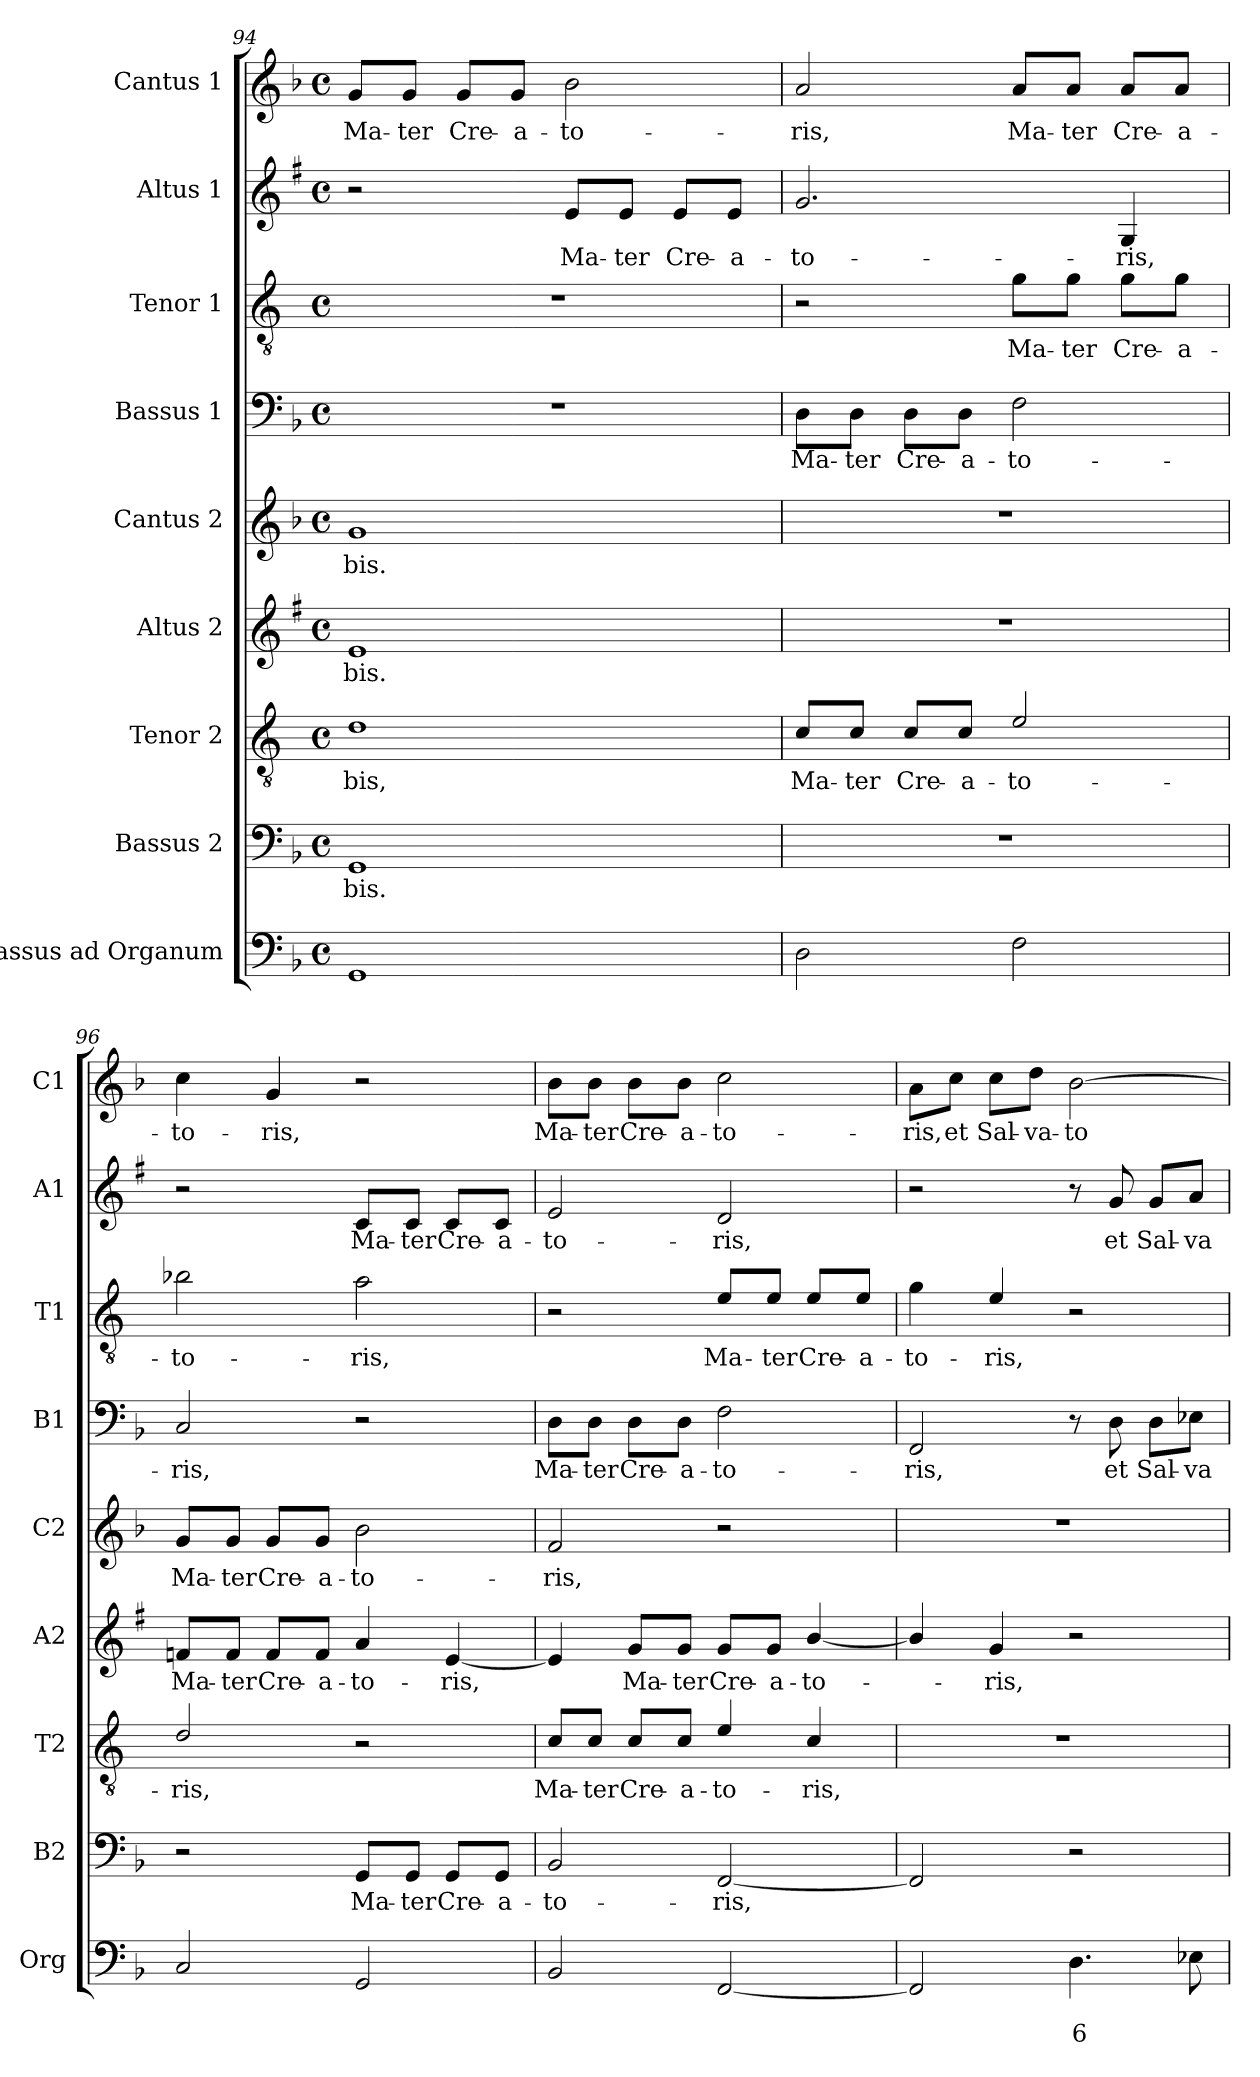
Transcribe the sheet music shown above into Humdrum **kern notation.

**kern	**text	**text	**kern	**text	**kern	**text	**kern	**text	**kern	**text	**kern	**text	**kern	**text	**kern	**text	**kern	**text
*part9	*part9	*part9	*part8	*part8	*part7	*part7	*part6	*part6	*part5	*part5	*part4	*part4	*part3	*part3	*part2	*part2	*part1	*part1
*staff9	*staff9	*staff9	*staff8	*staff8	*staff7	*staff7	*staff6	*staff6	*staff5	*staff5	*staff4	*staff4	*staff3	*staff3	*staff2	*staff2	*staff1	*staff1
*I"Bassus ad Organum	*	*	*I"Bassus 2	*	*I"Tenor 2	*	*I"Altus 2	*	*I"Cantus 2	*	*I"Bassus 1	*	*I"Tenor 1	*	*I"Altus 1	*	*I"Cantus 1	*
*I'Org	*	*	*I'B2	*	*I'T2	*	*I'A2	*	*I'C2	*	*I'B1	*	*I'T1	*	*I'A1	*	*I'C1	*
*clefF4	*	*	*clefF4	*	*clefGv2	*	*clefG2	*	*clefG2	*	*clefF4	*	*clefGv2	*	*clefG2	*	*clefG2	*
*	*	*	*	*	*ITrd4c7	*	*ITrd1c2	*	*	*	*	*	*ITrd4c7	*	*ITrd1c2	*	*	*
*k[b-]	*	*	*k[b-]	*	*k[b-]	*	*k[b-]	*	*k[b-]	*	*k[b-]	*	*k[b-]	*	*k[b-]	*	*k[b-]	*
*F:	*	*	*F:	*	*F:	*	*F:	*	*F:	*	*F:	*	*F:	*	*F:	*	*F:	*
*M4/4	*	*	*M4/4	*	*M4/4	*	*M4/4	*	*M4/4	*	*M4/4	*	*M4/4	*	*M4/4	*	*M4/4	*
*met(c)	*	*	*met(c)	*	*met(c)	*	*met(c)	*	*met(c)	*	*met(c)	*	*met(c)	*	*met(c)	*	*met(c)	*
=94	=94	=94	=94	=94	=94	=94	=94	=94	=94	=94	=94	=94	=94	=94	=94	=94	=94	=94
!	!	!	!	!LO:LY:b	!	!LO:LY:b	!	!LO:LY:b	!	!LO:LY:b	!	!	!	!	!	!	!	!LO:LY:b
1GG	.	.	1GG	-bis.	1G	-bis,	1d	-bis.	1g	-bis.	1r	.	1r	.	2r	.	8g/L	Ma-
!	!	!	!	!	!	!	!	!	!	!	!	!	!	!	!	!	!	!LO:LY:b
.	.	.	.	.	.	.	.	.	.	.	.	.	.	.	.	.	8g/J	-ter
!	!	!	!	!	!	!	!	!	!	!	!	!	!	!	!	!	!	!LO:LY:b
.	.	.	.	.	.	.	.	.	.	.	.	.	.	.	.	.	8g/L	Cre-
!	!	!	!	!	!	!	!	!	!	!	!	!	!	!	!	!	!	!LO:LY:b
.	.	.	.	.	.	.	.	.	.	.	.	.	.	.	.	.	8g/J	-a-
!	!	!	!	!	!	!	!	!	!	!	!	!	!	!	!	!LO:LY:b	!	!LO:LY:b
.	.	.	.	.	.	.	.	.	.	.	.	.	.	.	8d/L	Ma-	2b-\	-to-
!	!	!	!	!	!	!	!	!	!	!	!	!	!	!	!	!LO:LY:b	!	!
.	.	.	.	.	.	.	.	.	.	.	.	.	.	.	8d/J	-ter	.	.
!	!	!	!	!	!	!	!	!	!	!	!	!	!	!	!	!LO:LY:b	!	!
.	.	.	.	.	.	.	.	.	.	.	.	.	.	.	8d/L	Cre-	.	.
!	!	!	!	!	!	!	!	!	!	!	!	!	!	!	!	!LO:LY:b	!	!
.	.	.	.	.	.	.	.	.	.	.	.	.	.	.	8d/J	-a-	.	.
!!LO:PB:g=z
=95	=95	=95	=95	=95	=95	=95	=95	=95	=95	=95	=95	=95	=95	=95	=95	=95	=95	=95
!	!	!	!	!	!	!LO:LY:b	!	!	!	!	!	!LO:LY:b	!	!	!	!LO:LY:b	!	!LO:LY:b
2D\	.	.	1r	.	8F/L	Ma-	1r	.	1r	.	8D\L	Ma-	2r	.	2.f/	-to-	2a/	-ris,
!	!	!	!	!	!	!LO:LY:b	!	!	!	!	!	!LO:LY:b	!	!	!	!	!	!
.	.	.	.	.	8F/J	-ter	.	.	.	.	8D\J	-ter	.	.	.	.	.	.
!	!	!	!	!	!	!LO:LY:b	!	!	!	!	!	!LO:LY:b	!	!	!	!	!	!
.	.	.	.	.	8F/L	Cre-	.	.	.	.	8D\L	Cre-	.	.	.	.	.	.
!	!	!	!	!	!	!LO:LY:b	!	!	!	!	!	!LO:LY:b	!	!	!	!	!	!
.	.	.	.	.	8F/J	-a-	.	.	.	.	8D\J	-a-	.	.	.	.	.	.
!	!	!	!	!	!	!LO:LY:b	!	!	!	!	!	!LO:LY:b	!	!LO:LY:b	!	!	!	!LO:LY:b
2F\	.	.	.	.	2A/	-to-	.	.	.	.	2F\	-to-	8c\L	Ma-	.	.	8a/L	Ma-
!	!	!	!	!	!	!	!	!	!	!	!	!	!	!LO:LY:b	!	!	!	!LO:LY:b
.	.	.	.	.	.	.	.	.	.	.	.	.	8c\J	-ter	.	.	8a/J	-ter
!	!	!	!	!	!	!	!	!	!	!	!	!	!	!LO:LY:b	!	!LO:LY:b	!	!LO:LY:b
.	.	.	.	.	.	.	.	.	.	.	.	.	8c\L	Cre-	4F/	-ris,	8a/L	Cre-
!	!	!	!	!	!	!	!	!	!	!	!	!	!	!LO:LY:b	!	!	!	!LO:LY:b
.	.	.	.	.	.	.	.	.	.	.	.	.	8c\J	-a-	.	.	8a/J	-a-
=96	=96	=96	=96	=96	=96	=96	=96	=96	=96	=96	=96	=96	=96	=96	=96	=96	=96	=96
!	!	!	!	!	!	!LO:LY:b	!	!LO:LY:b	!	!LO:LY:b	!	!LO:LY:b	!	!LO:LY:b	!	!	!	!LO:LY:b
2C/	.	.	2r	.	2G/	-ris,	8e-X/L	Ma-	8g/L	Ma-	2C/	-ris,	2e-X\	-to-	2r	.	4cc\	-to-
!	!	!	!	!	!	!	!	!LO:LY:b	!	!LO:LY:b	!	!	!	!	!	!	!	!
.	.	.	.	.	.	.	8e-/J	-ter	8g/J	-ter	.	.	.	.	.	.	.	.
!	!	!	!	!	!	!	!	!LO:LY:b	!	!LO:LY:b	!	!	!	!	!	!	!	!LO:LY:b
.	.	.	.	.	.	.	8e-/L	Cre-	8g/L	Cre-	.	.	.	.	.	.	4g/	-ris,
!	!	!	!	!	!	!	!	!LO:LY:b	!	!LO:LY:b	!	!	!	!	!	!	!	!
.	.	.	.	.	.	.	8e-/J	-a-	8g/J	-a-	.	.	.	.	.	.	.	.
!	!	!	!	!LO:LY:b	!	!	!	!LO:LY:b	!	!LO:LY:b	!	!	!	!LO:LY:b	!	!LO:LY:b	!	!
2GG/	.	.	8GG/L	Ma-	2r	.	4g/	-to-	2b-\	-to-	2r	.	2d\	-ris,	8B-/L	Ma-	2r	.
!	!	!	!	!LO:LY:b	!	!	!	!	!	!	!	!	!	!	!	!LO:LY:b	!	!
.	.	.	8GG/J	-ter	.	.	.	.	.	.	.	.	.	.	8B-/J	-ter	.	.
!	!	!	!	!LO:LY:b	!	!	!	!LO:LY:b	!	!	!	!	!	!	!	!LO:LY:b	!	!
.	.	.	8GG/L	Cre-	.	.	[4d/	-ris,	.	.	.	.	.	.	8B-/L	Cre-	.	.
!	!	!	!	!LO:LY:b	!	!	!	!	!	!	!	!	!	!	!	!LO:LY:b	!	!
.	.	.	8GG/J	-a-	.	.	.	.	.	.	.	.	.	.	8B-/J	-a-	.	.
=97	=97	=97	=97	=97	=97	=97	=97	=97	=97	=97	=97	=97	=97	=97	=97	=97	=97	=97
!	!	!	!	!LO:LY:b	!	!LO:LY:b	!	!	!	!LO:LY:b	!	!LO:LY:b	!	!	!	!LO:LY:b	!	!LO:LY:b
2BB-/	.	.	2BB-/	-to-	8F/L	Ma-	4d/]	.	2f/	-ris,	8D\L	Ma-	2r	.	2d/	-to-	8b-\L	Ma-
!	!	!	!	!	!	!LO:LY:b	!	!	!	!	!	!LO:LY:b	!	!	!	!	!	!LO:LY:b
.	.	.	.	.	8F/J	-ter	.	.	.	.	8D\J	-ter	.	.	.	.	8b-\J	-ter
!	!	!	!	!	!	!LO:LY:b	!	!LO:LY:b	!	!	!	!LO:LY:b	!	!	!	!	!	!LO:LY:b
.	.	.	.	.	8F/L	Cre-	8f/L	Ma-	.	.	8D\L	Cre-	.	.	.	.	8b-\L	Cre-
!	!	!	!	!	!	!LO:LY:b	!	!LO:LY:b	!	!	!	!LO:LY:b	!	!	!	!	!	!LO:LY:b
.	.	.	.	.	8F/J	-a-	8f/J	-ter	.	.	8D\J	-a-	.	.	.	.	8b-\J	-a-
!	!	!	!	!LO:LY:b	!	!LO:LY:b	!	!LO:LY:b	!	!	!	!LO:LY:b	!	!LO:LY:b	!	!LO:LY:b	!	!LO:LY:b
[2FF/	.	.	[2FF/	-ris,	4A/	-to-	8f/L	Cre-	2r	.	2F\	-to-	8A/L	Ma-	2c/	-ris,	2cc\	-to-
!	!	!	!	!	!	!	!	!LO:LY:b	!	!	!	!	!	!LO:LY:b	!	!	!	!
.	.	.	.	.	.	.	8f/J	-a-	.	.	.	.	8A/J	-ter	.	.	.	.
!	!	!	!	!	!	!LO:LY:b	!	!LO:LY:b	!	!	!	!	!	!LO:LY:b	!	!	!	!
.	.	.	.	.	4F/	-ris,	[4a/	-to-	.	.	.	.	8A/L	Cre-	.	.	.	.
!	!	!	!	!	!	!	!	!	!	!	!	!	!	!LO:LY:b	!	!	!	!
.	.	.	.	.	.	.	.	.	.	.	.	.	8A/J	-a-	.	.	.	.
!!LO:LB:g=z
=98	=98	=98	=98	=98	=98	=98	=98	=98	=98	=98	=98	=98	=98	=98	=98	=98	=98	=98
!	!	!	!	!	!	!	!	!	!	!	!	!LO:LY:b	!	!LO:LY:b	!	!	!	!LO:LY:b
2FF/]	.	.	2FF/]	.	1r	.	4a/]	.	1r	.	2FF/	-ris,	4c\	-to-	2r	.	8a\L	-ris,
!	!	!	!	!	!	!	!	!	!	!	!	!	!	!	!	!	!	!LO:LY:b
.	.	.	.	.	.	.	.	.	.	.	.	.	.	.	.	.	8cc\J	et
!	!	!	!	!	!	!	!	!LO:LY:b	!	!	!	!	!	!LO:LY:b	!	!	!	!LO:LY:b
.	.	.	.	.	.	.	4f/	-ris,	.	.	.	.	4A/	-ris,	.	.	8cc\L	Sal-
!	!	!	!	!	!	!	!	!	!	!	!	!	!	!	!	!	!	!LO:LY:b
.	.	.	.	.	.	.	.	.	.	.	.	.	.	.	.	.	8dd\J	-va-
!	!	!LO:LY:b	!	!	!	!	!	!	!	!	!	!	!	!	!	!	!	!LO:LY:b
4.D\	.	6	2r	.	.	.	2r	.	.	.	8r	.	2r	.	8r	.	[2b-\	-to-
!	!	!	!	!	!	!	!	!	!	!	!	!LO:LY:b	!	!	!	!LO:LY:b	!	!
.	.	.	.	.	.	.	.	.	.	.	8D\	et	.	.	8f/	et	.	.
!	!	!	!	!	!	!	!	!	!	!	!	!LO:LY:b	!	!	!	!LO:LY:b	!	!
.	.	.	.	.	.	.	.	.	.	.	8D\L	Sal-	.	.	8f/L	Sal-	.	.
!	!	!	!	!	!	!	!	!	!	!	!	!LO:LY:b	!	!	!	!LO:LY:b	!	!
8E-X\	.	.	.	.	.	.	.	.	.	.	8E-X\J	-va-	.	.	8g/J	-va-	.	.
=	=	=	=	=	=	=	=	=	=	=	=	=	=	=	=	=	=	=
*-	*-	*-	*-	*-	*-	*-	*-	*-	*-	*-	*-	*-	*-	*-	*-	*-	*-	*-
